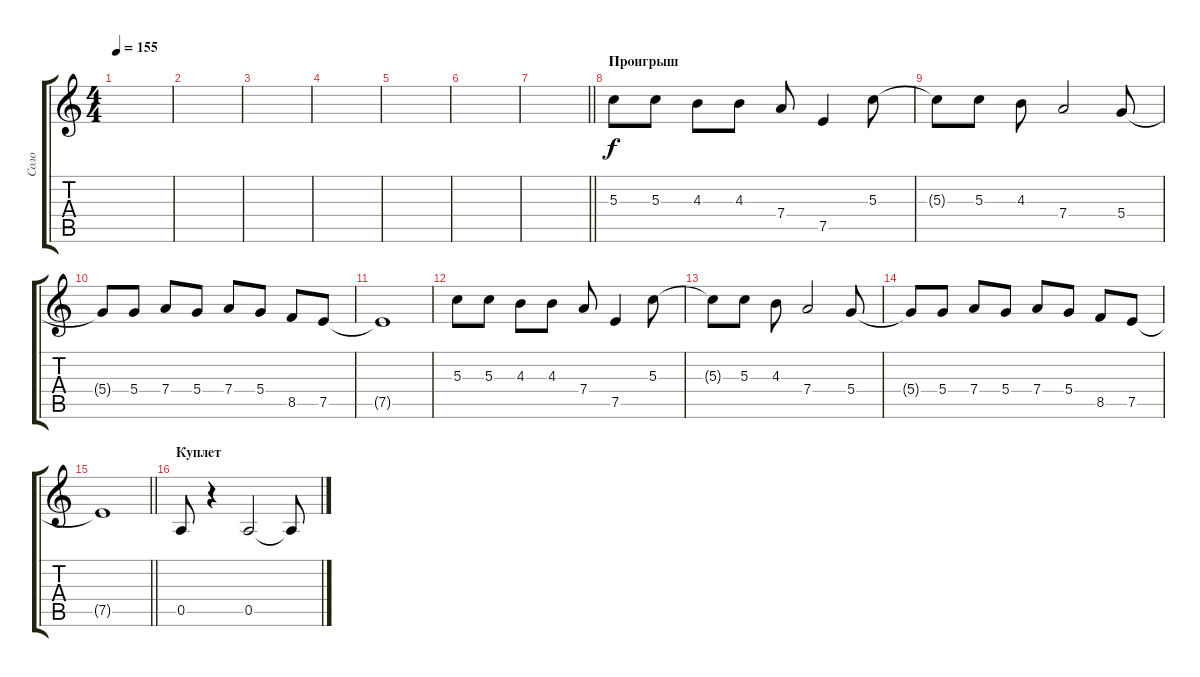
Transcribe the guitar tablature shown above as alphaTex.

\track ("Соло" "Соло") {instrument distortionguitar}
\staff {score tabs}
\tuning (E4 B3 G3 D3 A2 E2) {hide}
\ts (4 4)
\tempo 155
\clef g2
\ks c
|
|
|
|
|
|
\barLineRight lightlight
|
\section ("" "Проигрыш")
5.3.8 5.3.8 4.3.8 4.3.8 7.4.8 7.5.4 5.3.8 |
5.3{t}.8 5.3.8 4.3.8 7.4.2 5.4.8 |
5.4{t}.8 5.4.8 7.4.8 5.4.8 7.4.8 5.4.8 8.5.8 7.5.8 |
7.5{t}.1 |
5.3.8 5.3.8 4.3.8 4.3.8 7.4.8 7.5.4 5.3.8 |
5.3{t}.8 5.3.8 4.3.8 7.4.2 5.4.8 |
5.4{t}.8 5.4.8 7.4.8 5.4.8 7.4.8 5.4.8 8.5.8 7.5.8 |
\barLineRight lightlight
7.5{t}.1 |
\section ("" "Куплет")
0.5.8 r.4 0.5.2 0.5{t}.8
